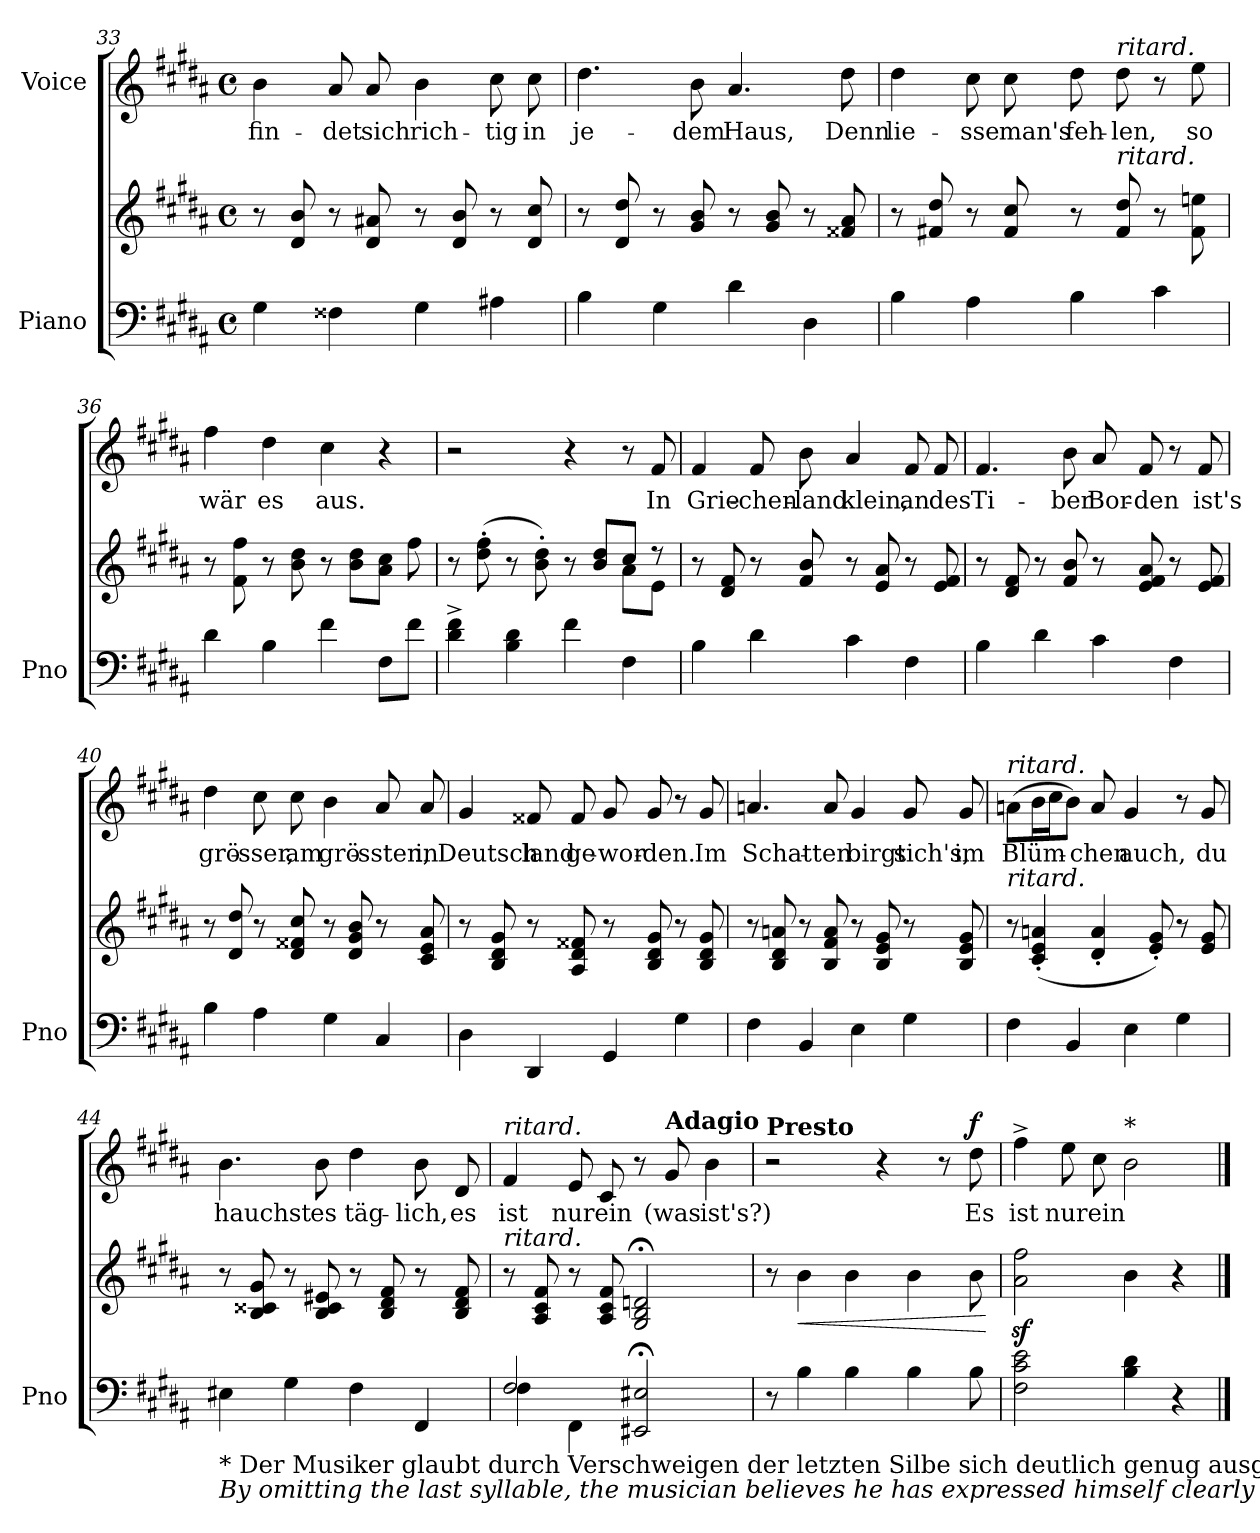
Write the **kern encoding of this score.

**kern	**kern	**dynam	**kern	**text	**dynam
*part2	*part2	*part2	*part1	*part1	*part1
*staff3	*staff2	*staff2/3	*staff1	*staff1	*staff1
*I"Piano	*	*	*I"Voice	*	*
*I'Pno	*	*	*	*	*
*clefF4	*clefG2	*	*clefG2	*	*
*k[f#c#g#d#a#]	*k[f#c#g#d#a#]	*	*k[f#c#g#d#a#]	*	*
*M4/4	*M4/4	*	*M4/4	*	*
*met(c)	*met(c)	*	*met(c)	*	*
=33	=33	=33	=33	=33	=33
!	!	!	!	!LO:LY:b	!
4G#\	8r	.	4b\	fin-	.
.	8d#/ 8b/	.	.	.	.
!	!	!	!	!LO:LY:b	!
4F##X\	8r	.	8a#/	-det	.
!	!	!	!	!LO:LY:b	!
.	8d#/ 8a#X/	.	8a#/	sich	.
!	!	!	!	!LO:LY:b	!
4G#\	8r	.	4b\	rich-	.
.	8d#/ 8b/	.	.	.	.
!	!	!	!	!LO:LY:b	!
4A#X\	8r	.	8cc#\	-tig	.
!	!	!	!	!LO:LY:b	!
.	8d#/ 8cc#/	.	8cc#\	in	.
=34	=34	=34	=34	=34	=34
!	!	!	!	!LO:LY:b	!
4B\	8r	.	4.dd#\	je-	.
.	8d#/ 8dd#/	.	.	.	.
4G#\	8r	.	.	.	.
!	!	!	!	!LO:LY:b	!
.	8g#/ 8b/	.	8b\	-dem	.
!	!	!	!	!LO:LY:b	!
4d#\	8r	.	4.a#/	Haus,	.
.	8g#/ 8b/	.	.	.	.
4D#\	8r	.	.	.	.
!	!	!	!	!LO:LY:b	!
.	8f##X/ 8a#/	.	8dd#\	Denn	.
=35	=35	=35	=35	=35	=35
!	!	!	!	!LO:LY:b	!
4B\	8r	.	4dd#\	lie-	.
.	8f#X/ 8dd#/	.	.	.	.
!	!	!	!	!LO:LY:b	!
4A#\	8r	.	8cc#\	-sse	.
!	!	!	!	!LO:LY:b	!
.	8f#/ 8cc#/	.	8cc#\	man's	.
!	!	!	!	!LO:LY:b	!
4B\	8r	.	8dd#\	feh-	.
!	!	!	!LO:TX:a:i:t=ritard.	!	!
!	!LO:TX:a:i:t=ritard.	!	!	!	!
!	!	!	!	!LO:LY:b	!
.	8f#/ 8dd#/	.	8dd#\	-len,	.
4c#\	8r	.	8r	.	.
!	!	!	!	!LO:LY:b	!
.	8f#\ 8een\	.	8ee\	so	.
!!LO:LB:g=z
=36	=36	=36	=36	=36	=36
!	!	!	!	!LO:LY:b	!
4d#\	8r	.	4ff#\	wär	.
.	8f#\ 8ff#\	.	.	.	.
!	!	!	!	!LO:LY:b	!
4B\	8r	.	4dd#\	es	.
.	8b\ 8dd#\	.	.	.	.
!	!	!	!	!LO:LY:b	!
4f#\	8r	.	4cc#\	aus.	.
.	8b\ 8dd#\L	.	.	.	.
8F#\L	8a#\ 8cc#\J	.	4r	.	.
8f#\J	8ff#\	.	.	.	.
=37	=37	=37	=37	=37	=37
*	*^	*	*	*	*
4d#\^ 4f#\^	8r	2.ryy	.	2r	.	.
.	(>8dd#\' 8ff#\'	.	.	.	.	.
4B\ 4d#\	8r	.	.	.	.	.
.	8b\' 8dd#\')	.	.	.	.	.
4f#\	8r	.	.	4r	.	.
.	8b/ 8dd#/L	.	.	.	.	.
4F#\	8cc#/J	8a#\L	.	8r	.	.
!	!	!	!	!	!LO:LY:b	!
.	8r	8e\J	.	8f#/	In	.
=38	=38	=38	=38	=38	=38	=38
!	!	!	!	!	!LO:LY:b	!
*	*v	*v	*	*	*	*
4B\	8r	.	4f#/	Grie-	.
.	8d#/ 8f#/	.	.	.	.
!	!	!	!	!LO:LY:b	!
4d#\	8r	.	8f#/	-chen-	.
!	!	!	!	!LO:LY:b	!
.	8f#/ 8b/	.	8b\	-land	.
!	!	!	!	!LO:LY:b	!
4c#\	8r	.	4a#/	klein,	.
.	8e/ 8a#/	.	.	.	.
!	!	!	!	!LO:LY:b	!
4F#\	8r	.	8f#/	an	.
!	!	!	!	!LO:LY:b	!
.	8e/ 8f#/	.	8f#/	des	.
=39	=39	=39	=39	=39	=39
!	!	!	!	!LO:LY:b	!
4B\	8r	.	4.f#/	Ti-	.
.	8d#/ 8f#/	.	.	.	.
4d#\	8r	.	.	.	.
!	!	!	!	!LO:LY:b	!
.	8f#/ 8b/	.	8b\	-ber	.
!	!	!	!	!LO:LY:b	!
4c#\	8r	.	8a#/	Bor-	.
!	!	!	!	!LO:LY:b	!
.	8e/ 8f#/ 8a#/	.	8f#/	-den	.
4F#\	8r	.	8r	.	.
!	!	!	!	!LO:LY:b	!
.	8e/ 8f#/	.	8f#/	ist's	.
!!LO:LB:g=z
=40	=40	=40	=40	=40	=40
!	!	!	!	!LO:LY:b	!
4B\	8r	.	4dd#\	grö-	.
.	8d#/ 8dd#/	.	.	.	.
!	!	!	!	!LO:LY:b	!
4A#\	8r	.	8cc#\	-sser,	.
!	!	!	!	!LO:LY:b	!
.	8d#/ 8f##X/ 8cc#/	.	8cc#\	am	.
!	!	!	!	!LO:LY:b	!
4G#\	8r	.	4b\	grö-	.
.	8d#/ 8g#/ 8b/	.	.	.	.
!	!	!	!	!LO:LY:b	!
4C#/	8r	.	8a#/	-ssten,	.
!	!	!	!	!LO:LY:b	!
.	8c#/ 8e/ 8a#/	.	8a#/	in	.
=41	=41	=41	=41	=41	=41
!	!	!	!	!LO:LY:b	!
4D#\	8r	.	4g#/	Deutsch-	.
.	8B/ 8d#/ 8g#/	.	.	.	.
!	!	!	!	!LO:LY:b	!
4DD#/	8r	.	8f##X/	-land	.
!	!	!	!	!LO:LY:b	!
.	8A#/ 8d#/ 8f##X/	.	8f##/	ge-	.
!	!	!	!	!LO:LY:b	!
4GG#/	8r	.	8g#/	-wor-	.
!	!	!	!	!LO:LY:b	!
.	8B/ 8d#/ 8g#/	.	8g#/	-den.	.
4G#\	8r	.	8r	.	.
!	!	!	!	!LO:LY:b	!
.	8B/ 8d#/ 8g#/	.	8g#/	Im	.
=42	=42	=42	=42	=42	=42
!	!	!	!	!LO:LY:b	!
4F#\	8r	.	4.an/	Schat-	.
.	8B/ 8d#/ 8an/	.	.	.	.
4BB/	8r	.	.	.	.
!	!	!	!	!LO:LY:b	!
.	8B/ 8f#/ 8a/	.	8a/	-ten	.
!	!	!	!	!LO:LY:b	!
4E\	8r	.	4g#/	birgt	.
.	8B/ 8e/ 8g#/	.	.	.	.
!	!	!	!	!LO:LY:b	!
4G#\	8r	.	8g#/	sich's,	.
!	!	!	!	!LO:LY:b	!
.	8B/ 8e/ 8g#/	.	8g#/	im	.
=43	=43	=43	=43	=43	=43
!	!	!	!LO:TX:a:i:t=ritard.	!	!
!	!LO:TX:a:i:t=ritard.	!	!	!	!
!	!	!	!	!LO:LY:b	!
4F#\	8r	.	(>8an\L	Blüm-	.
.	(<4c#/' 4e/' 4an/'	.	16b\L	.	.
.	.	.	16cc#\J	.	.
4BB/	.	.	8b\J)	.	.
!	!	!	!	!LO:LY:b	!
.	4d#/' 4a/'	.	8a/	-chen	.
!	!	!	!	!LO:LY:b	!
4E\	.	.	4g#/	auch,	.
.	8e/' 8g#/')	.	.	.	.
4G#\	8r	.	8r	.	.
!	!	!	!	!LO:LY:b	!
.	8e/ 8g#/	.	8g#/	du	.
!!LO:LB:g=z
=44	=44	=44	=44	=44	=44
!LO:TX:b:t=* Der Musiker glaubt durch Verschweigen der letzten Silbe sich deutlich genug ausgesprochen zu haben.	!	!	!	!	!
!LO:TX:b:i:t=By omitting the last syllable, the musician believes he has expressed himself clearly enough.	!	!	!	!	!
!	!	!	!	!LO:LY:b	!
4E#X\	8r	.	4.b\	hauchst	.
.	8B/ 8c##X/ 8g#/	.	.	.	.
4G#\	8r	.	.	.	.
!	!	!	!	!LO:LY:b	!
.	8B/ 8c##/ 8e#X/	.	8b\	es	.
!	!	!	!	!LO:LY:b	!
4F#\	8r	.	4dd#\	täg-	.
.	8B/ 8d#/ 8f#/	.	.	.	.
!	!	!	!	!LO:LY:b	!
4FF#/	8r	.	8b\	-lich,	.
!	!	!	!	!LO:LY:b	!
.	8B/ 8d#/ 8f#/	.	8d#/	es	.
=45	=45	=45	=45	=45	=45
*^	*	*	*	*	*
!	!	!	!	!LO:TX:a:i:t=ritard.	!	!
!	!	!LO:TX:a:i:t=ritard.	!	!	!	!
!	!	!	!	!	!LO:LY:b	!
2F#/	4F#\	8r	.	4f#/	ist	.
.	.	8A#/ 8c#/ 8f#/	.	.	.	.
!	!	!	!	!	!LO:LY:b	!
.	4FF#\	8r	.	8e/	nur	.
!	!	!	!	!	!LO:LY:b	!
.	.	8A#/ 8c#/ 8f#/	.	8c#/	ein	.
2EE#X/;< 2E#X/;<	2ryy	2G#/;< 2B/;< 2dn/;<	.	8r	.	.
!	!	!	!	!LO:TX:a:B:t=Adagio	!	!
!	!	!	!	!	!LO:LY:b	!
.	.	.	.	8g#/	(was	.
!	!	!	!	!	!LO:LY:b	!
.	.	.	.	4b\	ist's?)	.
*v	*v	*	*	*	*	*
=46	=46	=46	=46	=46	=46
!	!	!	!LO:TX:a:B:t=Presto	!	!
8r	8r	.	2r	.	.
!	!	!LO:HP:b	!	!	!
4B\	4b\	<	.	.	.
4B\	4b\	.	.	.	.
.	.	.	4r	.	.
4B\	4b\	.	.	.	.
.	.	.	8r	.	.
!	!	!	!	!LO:LY:b	!LO:DY:a
8B\	8b\	.	8dd#\	Es	f
.	.	[	.	.	.
=47	=47	=47	=47	=47	=47
!	!	!	!	!LO:LY:b	!
2F#\ 2c#\ 2e\	2a#\z< 2ff#\z<	.	4ff#^\	ist	.
!	!	!	!	!LO:LY:b	!
.	.	.	8ee\	nur	.
!	!	!	!	!LO:LY:b	!
.	.	.	8cc#\	ein	.
!	!	!	!LO:TX:a:t=*	!	!
4B\ 4d#\	4b\	.	2b\	.	.
4r	4r	.	.	.	.
==	==	==	==	==	==
*-	*-	*-	*-	*-	*-
